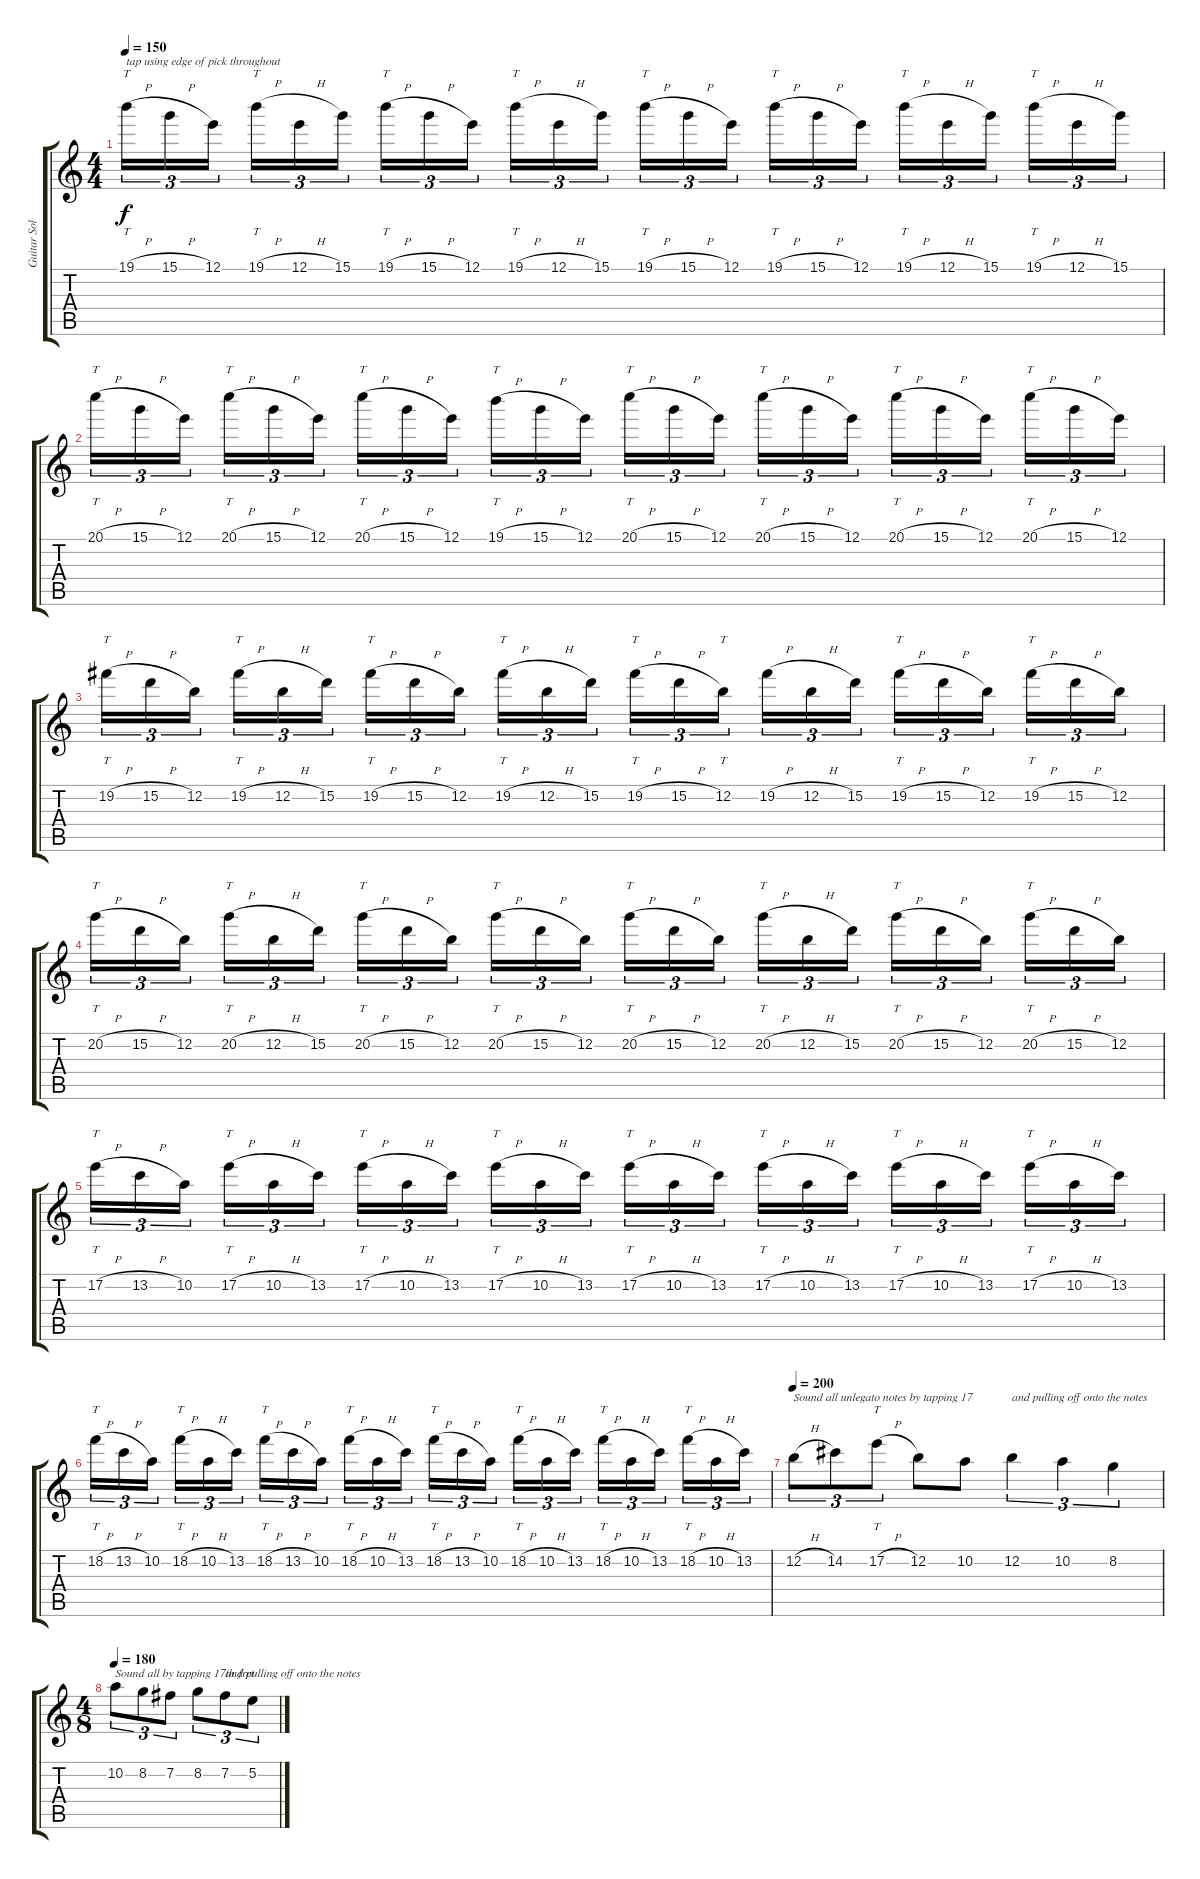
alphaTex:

\track ("Guitar Solo" "Guitar Sol") {instrument overdrivenguitar}
\staff {score tabs}
\tuning (E4 B3 G3 D3 A2 E2) {hide}
\ts (4 4)
\tempo 150
\clef g2
\ks c
19.1{h}.16{tt tu (3 2) txt "tap using edge of pick throughout" dy f} 15.1{h}.16{tu (3 2)} 12.1.16{tu (3 2) beam splitsecondary} 19.1{h}.16{tt tu (3 2)} 12.1{h}.16{tu (3 2)} 15.1.16{tu (3 2)} 19.1{h}.16{tt tu (3 2)} 15.1{h}.16{tu (3 2)} 12.1.16{tu (3 2) beam splitsecondary} 19.1{h}.16{tt tu (3 2)} 12.1{h}.16{tu (3 2)} 15.1.16{tu (3 2)} 19.1{h}.16{tt tu (3 2)} 15.1{h}.16{tu (3 2)} 12.1.16{tu (3 2) beam splitsecondary} 19.1{h}.16{tt tu (3 2)} 15.1{h}.16{tu (3 2)} 12.1.16{tu (3 2)} 19.1{h}.16{tt tu (3 2)} 12.1{h}.16{tu (3 2)} 15.1.16{tu (3 2) beam splitsecondary} 19.1{h}.16{tt tu (3 2)} 12.1{h}.16{tu (3 2)} 15.1.16{tu (3 2)} |
20.1{h}.16{tt tu (3 2)} 15.1{h}.16{tu (3 2)} 12.1.16{tu (3 2) beam splitsecondary} 20.1{h}.16{tt tu (3 2)} 15.1{h}.16{tu (3 2)} 12.1.16{tu (3 2)} 20.1{h}.16{tt tu (3 2)} 15.1{h}.16{tu (3 2)} 12.1.16{tu (3 2) beam splitsecondary} 19.1{h}.16{tt tu (3 2)} 15.1{h}.16{tu (3 2)} 12.1.16{tu (3 2)} 20.1{h}.16{tt tu (3 2)} 15.1{h}.16{tu (3 2)} 12.1.16{tu (3 2) beam splitsecondary} 20.1{h}.16{tt tu (3 2)} 15.1{h}.16{tu (3 2)} 12.1.16{tu (3 2)} 20.1{h}.16{tt tu (3 2)} 15.1{h}.16{tu (3 2)} 12.1.16{tu (3 2) beam splitsecondary} 20.1{h}.16{tt tu (3 2)} 15.1{h}.16{tu (3 2)} 12.1.16{tu (3 2)} |
19.2{h}.16{tt tu (3 2)} 15.2{h}.16{tu (3 2)} 12.2.16{tu (3 2) beam splitsecondary} 19.2{h}.16{tt tu (3 2)} 12.2{h}.16{tu (3 2)} 15.2.16{tu (3 2)} 19.2{h}.16{tt tu (3 2)} 15.2{h}.16{tu (3 2)} 12.2.16{tu (3 2) beam splitsecondary} 19.2{h}.16{tt tu (3 2)} 12.2{h}.16{tu (3 2)} 15.2.16{tu (3 2)} 19.2{h}.16{tt tu (3 2)} 15.2{h}.16{tu (3 2)} 12.2.16{tt tu (3 2) beam splitsecondary} 19.2{h}.16{tu (3 2)} 12.2{h}.16{tu (3 2)} 15.2.16{tu (3 2)} 19.2{h}.16{tt tu (3 2)} 15.2{h}.16{tu (3 2)} 12.2.16{tu (3 2) beam splitsecondary} 19.2{h}.16{tt tu (3 2)} 15.2{h}.16{tu (3 2)} 12.2.16{tu (3 2)} |
20.2{h}.16{tt tu (3 2)} 15.2{h}.16{tu (3 2)} 12.2.16{tu (3 2) beam splitsecondary} 20.2{h}.16{tt tu (3 2)} 12.2{h}.16{tu (3 2)} 15.2.16{tu (3 2)} 20.2{h}.16{tt tu (3 2)} 15.2{h}.16{tu (3 2)} 12.2.16{tu (3 2) beam splitsecondary} 20.2{h}.16{tt tu (3 2)} 15.2{h}.16{tu (3 2)} 12.2.16{tu (3 2)} 20.2{h}.16{tt tu (3 2)} 15.2{h}.16{tu (3 2)} 12.2.16{tu (3 2) beam splitsecondary} 20.2{h}.16{tt tu (3 2)} 12.2{h}.16{tu (3 2)} 15.2.16{tu (3 2)} 20.2{h}.16{tt tu (3 2)} 15.2{h}.16{tu (3 2)} 12.2.16{tu (3 2) beam splitsecondary} 20.2{h}.16{tt tu (3 2)} 15.2{h}.16{tu (3 2)} 12.2.16{tu (3 2)} |
17.2{h}.16{tt tu (3 2)} 13.2{h}.16{tu (3 2)} 10.2.16{tu (3 2) beam splitsecondary} 17.2{h}.16{tt tu (3 2)} 10.2{h}.16{tu (3 2)} 13.2.16{tu (3 2)} 17.2{h}.16{tt tu (3 2)} 10.2{h}.16{tu (3 2)} 13.2.16{tu (3 2) beam splitsecondary} 17.2{h}.16{tt tu (3 2)} 10.2{h}.16{tu (3 2)} 13.2.16{tu (3 2)} 17.2{h}.16{tt tu (3 2)} 10.2{h}.16{tu (3 2)} 13.2.16{tu (3 2) beam splitsecondary} 17.2{h}.16{tt tu (3 2)} 10.2{h}.16{tu (3 2)} 13.2.16{tu (3 2)} 17.2{h}.16{tt tu (3 2)} 10.2{h}.16{tu (3 2)} 13.2.16{tu (3 2) beam splitsecondary} 17.2{h}.16{tt tu (3 2)} 10.2{h}.16{tu (3 2)} 13.2.16{tu (3 2)} |
18.2{h}.16{tt tu (3 2)} 13.2{h}.16{tu (3 2)} 10.2.16{tu (3 2) beam splitsecondary} 18.2{h}.16{tt tu (3 2)} 10.2{h}.16{tu (3 2)} 13.2.16{tu (3 2)} 18.2{h}.16{tt tu (3 2)} 13.2{h}.16{tu (3 2)} 10.2.16{tu (3 2) beam splitsecondary} 18.2{h}.16{tt tu (3 2)} 10.2{h}.16{tu (3 2)} 13.2.16{tu (3 2)} 18.2{h}.16{tt tu (3 2)} 13.2{h}.16{tu (3 2)} 10.2.16{tu (3 2) beam splitsecondary} 18.2{h}.16{tt tu (3 2)} 10.2{h}.16{tu (3 2)} 13.2.16{tu (3 2)} 18.2{h}.16{tt tu (3 2)} 10.2{h}.16{tu (3 2)} 13.2.16{tu (3 2) beam splitsecondary} 18.2{h}.16{tt tu (3 2)} 10.2{h}.16{tu (3 2)} 13.2.16{tu (3 2)} |
\tempo 200
12.2{h}.8{tu (3 2) txt "Sound all unlegato notes by tapping 17"} 14.2.8{tu (3 2)} 17.2{h}.8{tt tu (3 2)} 12.2.8 10.2.8 12.2.4{tu (3 2) txt "and pulling off onto the notes"} 10.2.4{tu (3 2)} 8.2.4{tu (3 2)} |
\ts (4 8)
\tempo 180
10.2.8{tu (3 2) txt "Sound all by tapping 17th fret"} 8.2.8{tu (3 2)} 7.2.8{tu (3 2)} 8.2.8{tu (3 2)} 7.2.8{tu (3 2) txt "and pulling off onto the notes"} 5.2.8{tu (3 2)}
